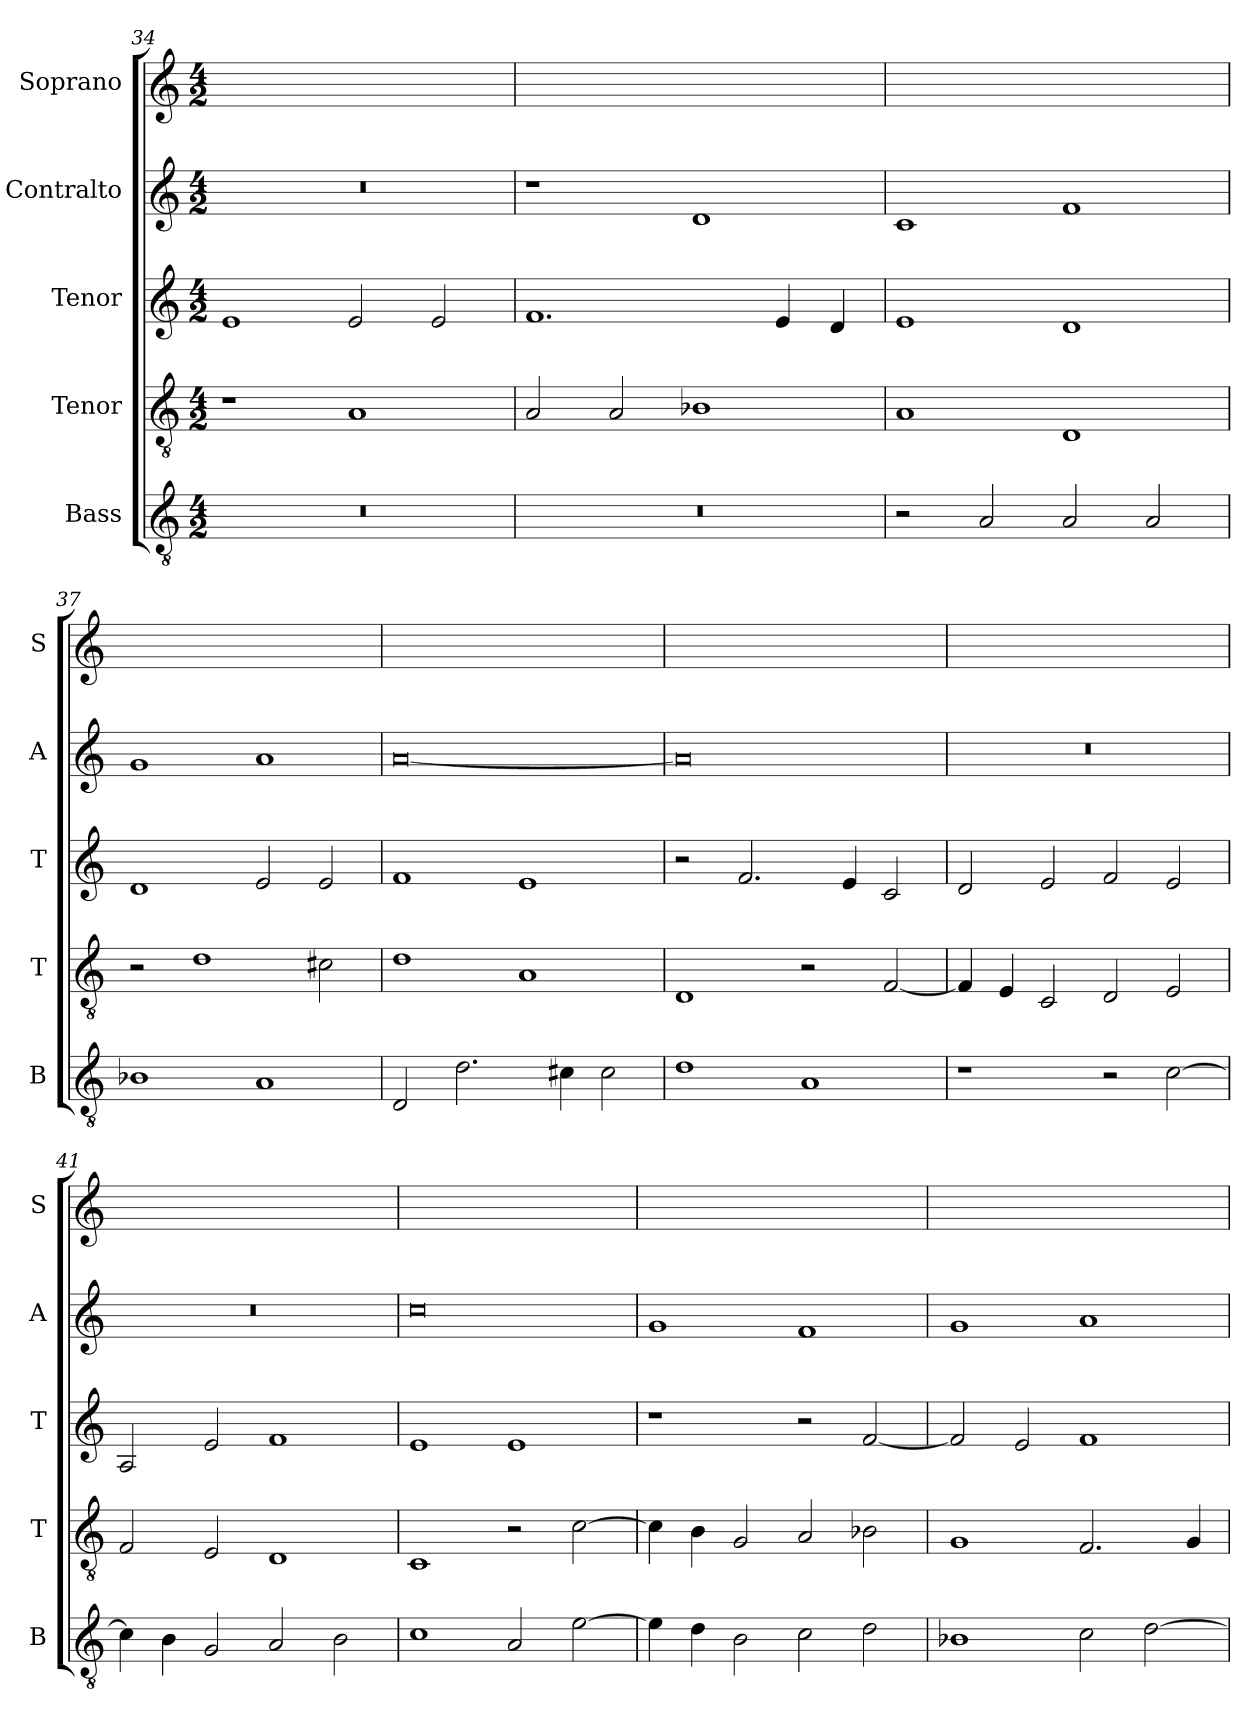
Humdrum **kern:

**kern	**kern	**kern	**kern	**kern
*part5	*part4	*part3	*part2	*part1
*staff5	*staff4	*staff3	*staff2	*staff1
*I"Bass	*I"Tenor	*I"Tenor	*I"Contralto	*I"Soprano
*I'B	*I'T	*I'T	*I'A	*I'S
*clefGv2	*clefGv2	*clefG2	*clefG2	*clefG2
*k[]	*k[]	*k[]	*k[]	*k[]
*D:dor	*D:dor	*D:dor	*D:dor	*D:dor
*M4/2	*M4/2	*M4/2	*M4/2	*M4/2
=34	=34	=34	=34	=34
0r	1r	1e	0r	0ryy
.	1A	2e	.	.
.	.	2e	.	.
=35	=35	=35	=35	=35
0r	2A	1.f	1r	0ryy
.	2A	.	.	.
.	1B-X	.	1d	.
.	.	4e	.	.
.	.	4d	.	.
=36	=36	=36	=36	=36
2r	1A	1e	1c	0ryy
2A	.	.	.	.
2A	1D	1d	1f	.
2A	.	.	.	.
=37	=37	=37	=37	=37
1B-X	2r	1d	1g	0ryy
.	1d	.	.	.
1A	.	2e	1a	.
.	2c#X	2e	.	.
=38	=38	=38	=38	=38
2D	1d	1f	[0a	0ryy
2.d	.	.	.	.
.	1A	1e	.	.
4c#X	.	.	.	.
2c#	.	.	.	.
=39	=39	=39	=39	=39
1d	1D	2r	0a]	0ryy
.	.	2.f	.	.
1A	2r	.	.	.
.	.	4e	.	.
.	[2F	2c	.	.
=40	=40	=40	=40	=40
1r	4F]	2d	0r	0ryy
.	4E	.	.	.
.	2C	2e	.	.
2r	2D	2f	.	.
[2c	2E	2e	.	.
=41	=41	=41	=41	=41
4c]	2F	2A	0r	0ryy
4B	.	.	.	.
2G	2E	2e	.	.
2A	1D	1f	.	.
2B	.	.	.	.
=42	=42	=42	=42	=42
1c	1C	1e	0cc	0ryy
2A	2r	1e	.	.
[2e	[2c	.	.	.
=43	=43	=43	=43	=43
4e]	4c]	1r	1g	0ryy
4d	4B	.	.	.
2B	2G	.	.	.
2c	2A	2r	1f	.
2d	2B-X	[2f	.	.
=44	=44	=44	=44	=44
1B-X	1G	2f]	1g	0ryy
.	.	2e	.	.
2c	2.F	1f	1a	.
[2d	.	.	.	.
.	4G	.	.	.
=	=	=	=	=
*-	*-	*-	*-	*-
